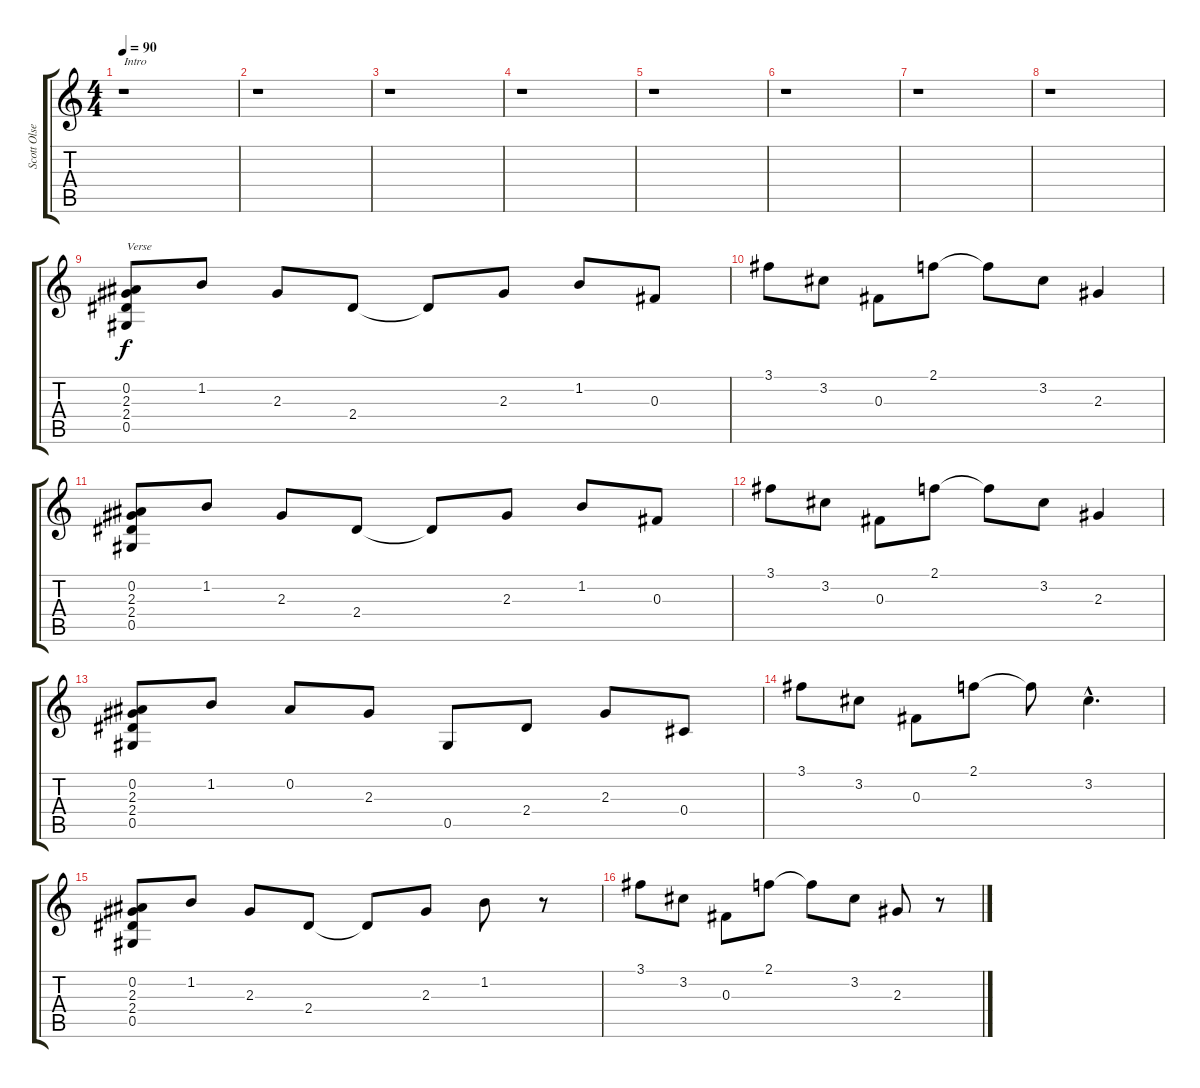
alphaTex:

\track ("Scott Olsen" "Scott Olse") {instrument acousticguitarsteel}
\staff {score tabs}
\tuning (Eb4 Bb3 Gb3 Db3 Ab2 Eb2) {hide}
\ts (4 4)
\tempo 90
\clef g2
\ks c
r.1{txt "Intro" dy f instrument acousticguitarsteel} |
r.1 |
r.1 |
r.1 |
r.1 |
r.1 |
r.1 |
r.1 |
(0.2 2.3 2.4 0.5).8{txt "Verse"} 1.2.8 2.3.8 2.4.8 2.4{t}.8 2.3.8 1.2.8 0.3.8 |
3.1.8 3.2.8 0.3.8 2.1.8 2.1{t}.8 3.2.8 2.3.4 |
(0.2 2.3 2.4 0.5).8 1.2.8 2.3.8 2.4.8 2.4{t}.8 2.3.8 1.2.8 0.3.8 |
3.1.8 3.2.8 0.3.8 2.1.8 2.1{t}.8 3.2.8 2.3.4 |
(0.2 2.3 2.4 0.5).8 1.2.8 0.2.8 2.3.8 0.5.8 2.4.8 2.3.8 0.4.8 |
3.1.8 3.2.8 0.3.8 2.1.8 2.1{t}.8 3.2{hac}.4{d} |
(0.2 2.3 2.4 0.5).8 1.2.8 2.3.8 2.4.8 2.4{t}.8 2.3.8 1.2.8 r.8 |
3.1.8 3.2.8 0.3.8 2.1.8 2.1{t}.8 3.2.8 2.3.8 r.8
